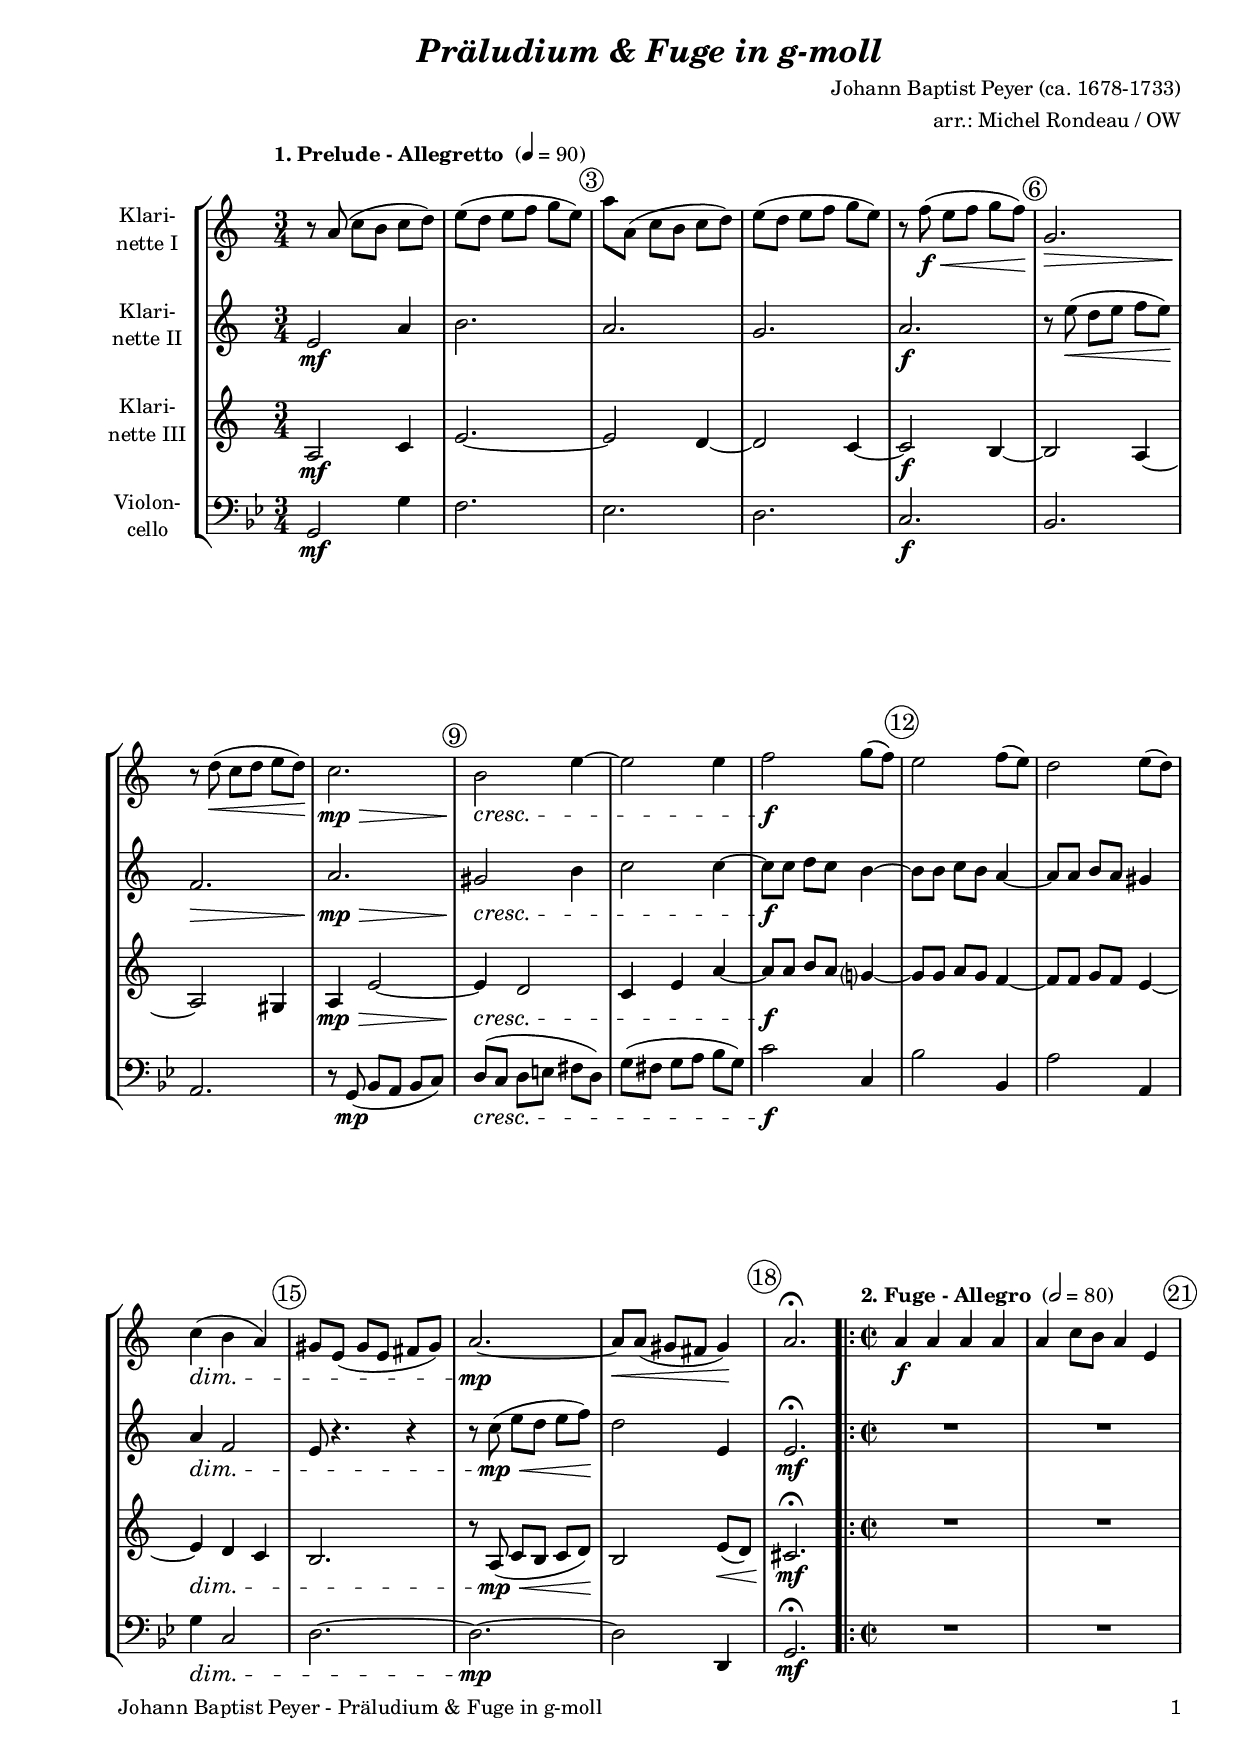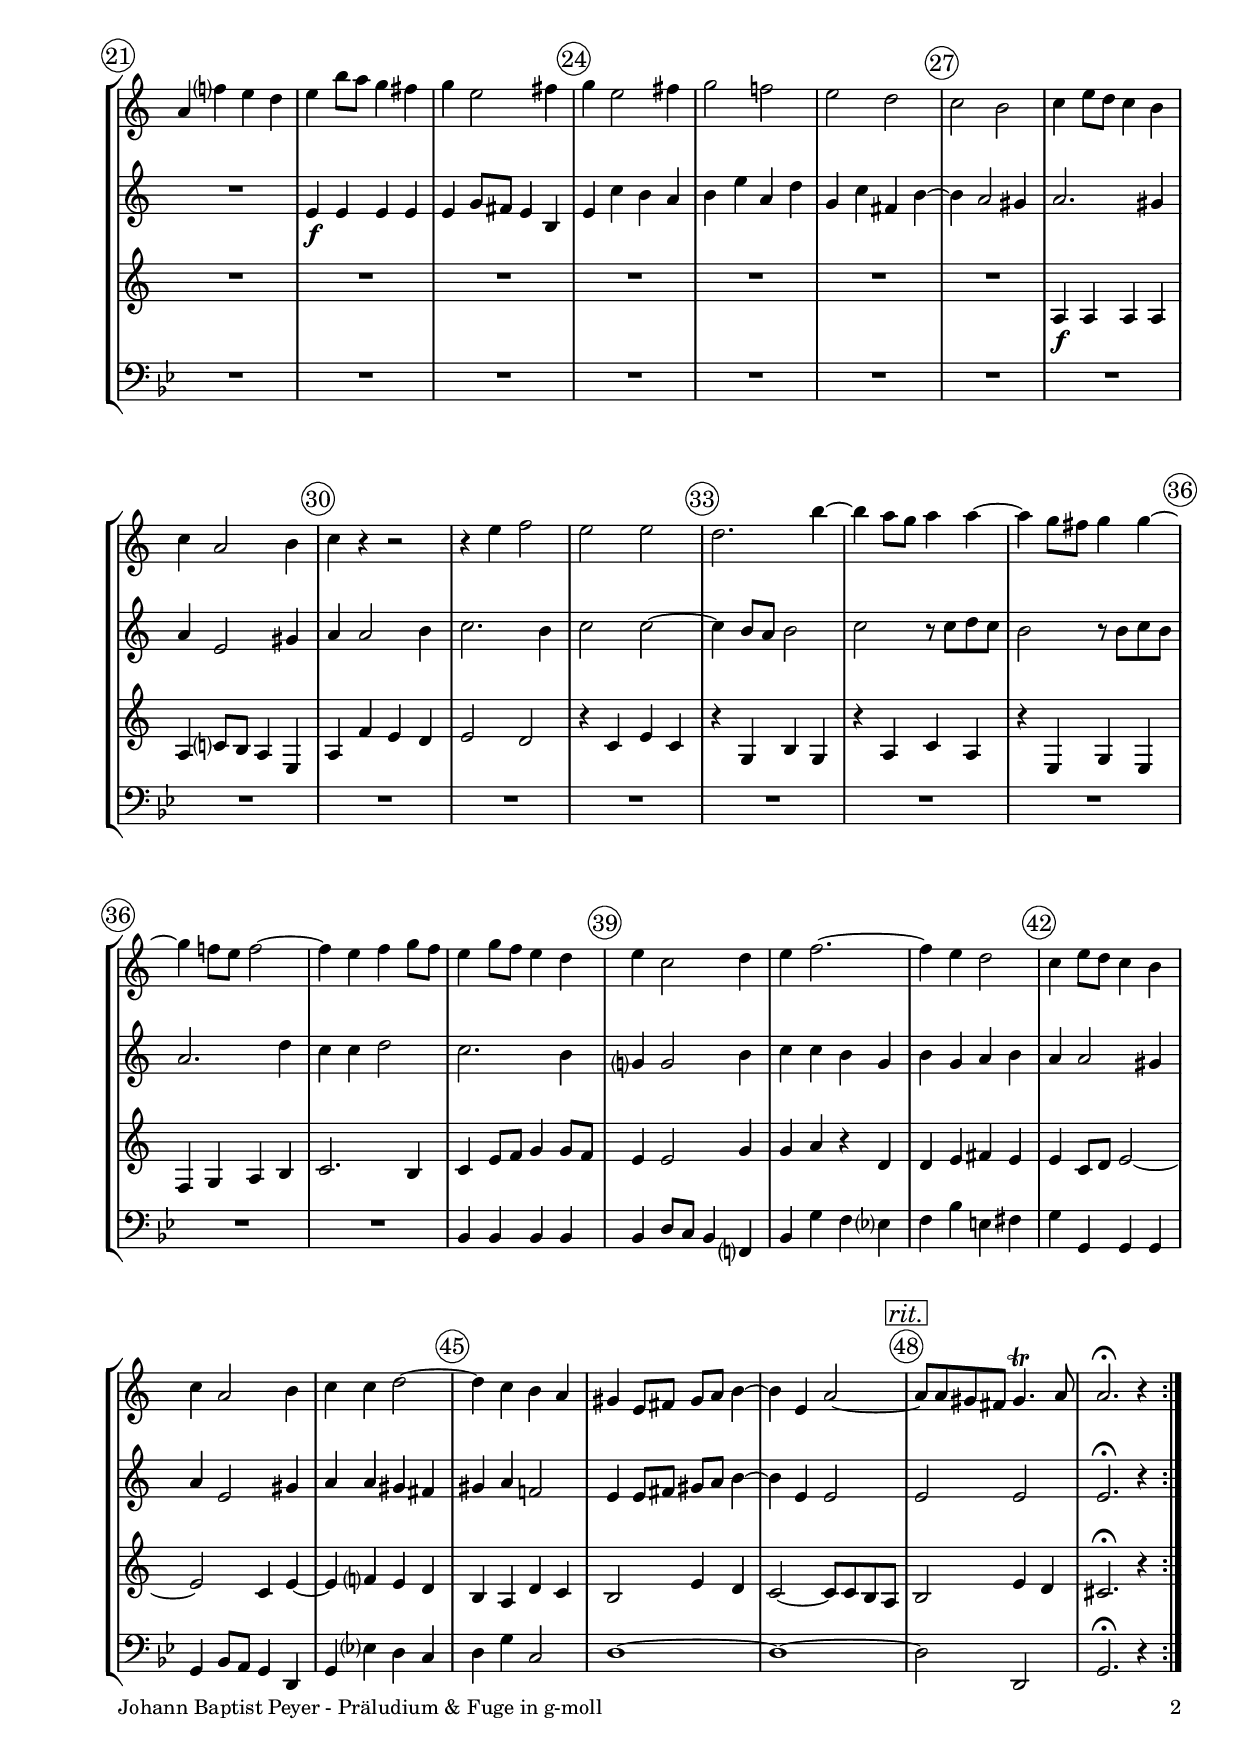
\version "2.18.2"
\include "deutsch.ly"
  
#(set-global-staff-size 17.75)

\header {
  title     = \markup \bold \italic "Präludium & Fuge in g-moll"
  composer  = "Johann Baptist Peyer (ca. 1678-1733)"
  arranger  = "arr.: Michel Rondeau / OW"
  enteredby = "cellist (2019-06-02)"
%  piece     = ""
}

voiceconsts = {
  \key g \minor
  \clef "treble"
%  \numericTimeSignature
  \compressFullBarRests
  % Set default beaming for all staves
%  \set Timing.beamExceptions = #'()
%  \set Timing.baseMoment     = #(ly:make-moment 1 4)
%  \set Timing.beatStructure  = #'(1 1 1)
  % Print a bar number every third measure
  \override Score.BarNumber.break-visibility = ##(#t #t #t)
  \set Score.barNumberVisibility = #(every-nth-bar-number-visible 3)
  % Draw a circle round the following bar number(s)
  \override Score.BarNumber.stencil
    = #(make-stencil-circler 0.1 0.25 ly:text-interface::print)
  % Increase the size of the bar number by 25%
  \override Score.BarNumber.font-size = #1.25
  % Center-align bar numbers
  \override Score.BarNumber.self-alignment-X = #CENTER
}

micl = "clarinet"
mifl = "flute"
miob = "oboe"
mifh = "french horn"
misx = "tenor sax"
mist = "string ensemble 1"
miba = "cello"

introa = { \tempo "1. Prelude - Allegretto " 4=90 \time 3/4
           % Set default beaming for all staves
	   \set Timing.beamExceptions = #'()
	   \set Timing.baseMoment     = #(ly:make-moment 1 4)
	   \set Timing.beatStructure  = #'(1 1 1)
	 }
introb = { \tempo "2. Fuge - Allegro " 2=80 \time 2/2 }

rit = \mark \markup \box \italic "rit."

va = \relative c'' {
  \voiceconsts
  
  \introa
  r8 g( b a b c)
  d( c d es f d)
  g g,( b a b c)
  d( c d es f d)
  r es(\f\< d es f es)\!
  f,2.\>

  r8\! c'(\< b c d c)\!
  b2.\mp\>
  a2\!\cresc d4~
  d2 d4
  es2\f f8( es)
  d2 es8( d)
  c2 d8( c)
  b4(\dim a g)

  fis8 d( fis d e fis)
  g2.~\mp
  g8\< g( fis e fis4)\!
  g2.\fermata

  \introb
  \repeat volta 2 {
    g4\f g g g
    g b8 a g4 d

    g es'? d c
    d a'8 g f4 e
    f d2 e4
    f d2 e4
    f2 es!
    d c

    b a
    b4 d8 c b4 a
    b g2 a4
    b r r2
    r4 d es2
    d d
    c2. a'4~

    a g8 f g4 g~
    g f8 e f4 f~
    f es!8 d es2~
    es4 d es f8 es
    d4 f8 es d4 c
    d b2 c4

    d es2.~
    es4 d c2
    b4 d8 c b4 a
    b g2 a4
    b b c2~
    c4 b a g

    fis d8 e fis g a4~
    a d, g2~ \rit
    g8 g fis e fis4.\trill g8
    g2.\fermata r4
  }
}

vb = \relative c' {
  \voiceconsts
  
  \introa
  d2\mf g4
  a2.
  g
  f
  g\f
  r8 d'(\< c d es d)\!
  es,2.\>
  g\!\mp\>

  fis2\!\cresc a4
  b2 b4~
  b8\f b c b a4~
  a8 a b a g4~
  g8 g a g fis4
  g\dim es2
  d8 r4. r4

  r8 b'(\mp\< d c d es)\!
  c2 d,4
  d2.\fermata\mf

  \introb
  \repeat volta 2 {
    R1*3
    d4\f d d d
    d f8 e d4 a

    d b' a g
    a d g, c
    f, b e, a~
    a g2 fis4
    g2. fis4
    g d2 fis4

    g g2 a4
    b2. a4
    b2 b~
    b4 a8 g a2
    b r8 b c b
    a2 r8 a b a
    g2. c4

    b b c2
    b2. a4
    f? f2 a4
    b b a f
    a f g a
    g g2 fis4
    g d2 fis4

    g g fis e
    fis g es!2
    d4 d8 e fis g a4~
    a d, d2 \rit
    d d
    d2.\fermata r4
  }
}

vc = \relative c' {
  \voiceconsts
  
  \introa
  g2\mf b4
  d2.~
  d2 c4~
  c2 b4~
  b2\f a4~
  a2 g4~
  g2 fis4
  g\mp\> d'2~

  d4\!\cresc c2
  b4 d g~
  g8\f g a g f?4~
  f8 f g f es4~
  es8 es f es d4~
  d\dim c b
  a2.

  r8 g(\mp\< b a b c)\!
  a2 d8(\< c)
  h2.\!\mf\fermata

  \introb
  \repeat volta 2 {  
    R1*9
    g4\f g g g
    g b?8 a g4 d

    g es' d c
    d2 c
    r4 b d b
    r f a f
    r g b g
    r d f d

    es f g a
    b2. a4
    b d8 es f4 f8 es
    d4 d2 f4
    f g r c,
    c d e d

    d b8 c d2~
    d b4 d~
    d es? d c
    a g c b

    a2 d4 c
    b2~ b8 b a g \rit
    a2 d4 c
    h2.\fermata r4
  }
}

vd = \relative c {
  \voiceconsts
  \clef "bass"
  
  \introa
  g2\mf g'4
  f2.
  es
  d
  c\f
  b
  a

  r8 g(\mp b a b c)
  d(\cresc c d e fis d)
  g( fis g a b g)
  c2\f c,4
  b'2 b,4
  a'2 a,4
  g'4\dim c,2

  d2.~
  d~\mp
  d2 d,4
  g2.\fermata\mf

  \introb
  \repeat volta 2 {
   R1*19
   b4 b b b

   b d8 c b4 f?
   b g' f es?
   f b e, fis
   g g, g g
   g b8 a g4 d

   g es'? d c
   d g c,2
   d1~
   d~ \rit
   d2 d,
   g2.\fermata r4
  }
}


music = \new StaffGroup <<
      \new Staff {
	\set Staff.midiInstrument = \micl
	\set Staff.instrumentName = \markup \center-column { "Klari-" "nette I" }
	\transpose g a { \va }
      }

      \new Staff {
	\set Staff.midiInstrument = \micl
	\set Staff.instrumentName = \markup \center-column { "Klari-" "nette II" }
	\transpose g a { \vb }
      }

      \new Staff {
	\set Staff.midiInstrument = \micl
	\set Staff.instrumentName = \markup \center-column { "Klari-" "nette III" }
	\transpose g a { \vc }
      }

      \new Staff {
	\set Staff.midiInstrument = \miba
	\set Staff.instrumentName = \markup \center-column { "Violon-" "cello" }
	\transpose g g { \vd }
      }
>>

\book {
   \paper {
    left-margin = 2\cm
    print-page-number = ##t
    print-first-page-number = ##t
    oddHeaderMarkup = \markup \null
    evenHeaderMarkup = \markup \null
    oddFooterMarkup = \markup {
      \fill-line {
        \on-the-fly #print-page-number-check-first
        "Johann Baptist Peyer - Präludium & Fuge in g-moll" \fromproperty #'page:page-number-string
      }
    }
    evenFooterMarkup = \oddFooterMarkup
  } \score {
    \music
    \layout {}
  }

  \score {
    \unfoldRepeats \music

    \midi {
      \context {
        \Score
      }
    }
  }
}
